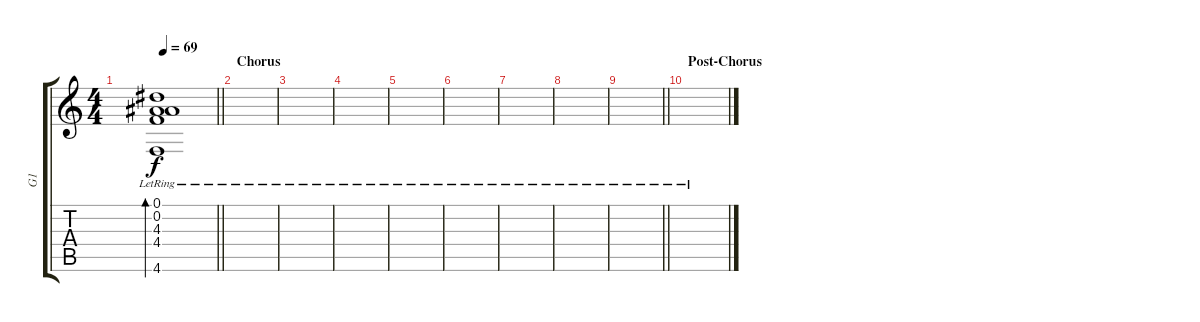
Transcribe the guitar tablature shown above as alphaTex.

\track ("G1" "G1") {instrument electricguitarclean}
\staff {score tabs}
\tuning (Eb4 Bb3 Gb3 Db3 Ab2 Db2) {hide}
\ts (4 4)
\tempo 69
\clef g2
\barLineRight lightlight
\ks c
(0.1{lr} 0.2{lr} 4.3{lr} 4.4{lr} 4.6{lr}).1{bd 120 dy f} |
\section ("" "Chorus")
|
|
|
|
|
|
|
\barLineRight lightlight
|
\section ("" "Post-Chorus")
